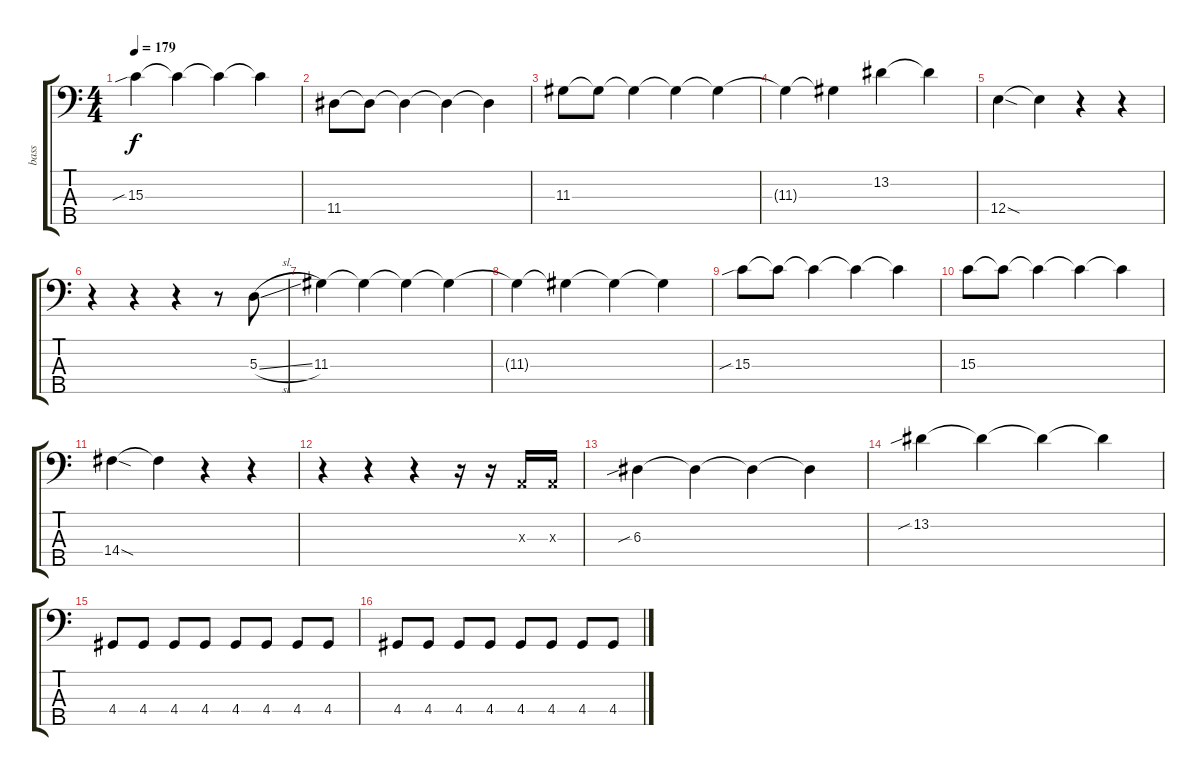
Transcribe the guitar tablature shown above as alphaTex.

\track ("bass" "bass") {instrument electricbassfinger}
\staff {score tabs}
\tuning (G2 D2 A1 E1 B0) {hide}
\ts (4 4)
\tempo 179
\clef f4
\ks c
15.3{sib}.4{dy f} 15.3{t}.4 15.3{t}.4 15.3{t}.4 |
11.4.8 11.4{t}.8 11.4{t}.4 11.4{t}.4 11.4{t}.4 |
11.3.8 11.3{t}.8 11.3{t}.4 11.3{t}.4 11.3{t}.4 |
11.3{t}.4 11.3{t}.4 13.2.4 13.2{t}.4 |
12.4{sod}.4 12.4{t}.4 r.4 r.4 |
r.4 r.4 r.4 r.8 5.3{sl}.8 |
11.3.4 11.3{t}.4 11.3{t}.4 11.3{t}.4 |
11.3{t}.4 11.3{t}.4 11.3{t}.4 11.3{t}.4 |
15.3{sib}.8 15.3{t}.8 15.3{t}.4 15.3{t}.4 15.3{t}.4 |
15.3.8 15.3{t}.8 15.3{t}.4 15.3{t}.4 15.3{t}.4 |
14.4{sod}.4 14.4{t}.4 r.4 r.4 |
r.4 r.4 r.4 r.16 r.16 0.3{x}.16 0.3{x}.16 |
6.3{sib}.4 6.3{t}.4 6.3{t}.4 6.3{t}.4 |
13.2{sib}.4 13.2{t}.4 13.2{t}.4 13.2{t}.4 |
4.4.8 4.4.8 4.4.8 4.4.8 4.4.8 4.4.8 4.4.8 4.4.8 |
4.4.8 4.4.8 4.4.8 4.4.8 4.4.8 4.4.8 4.4.8 4.4.8
